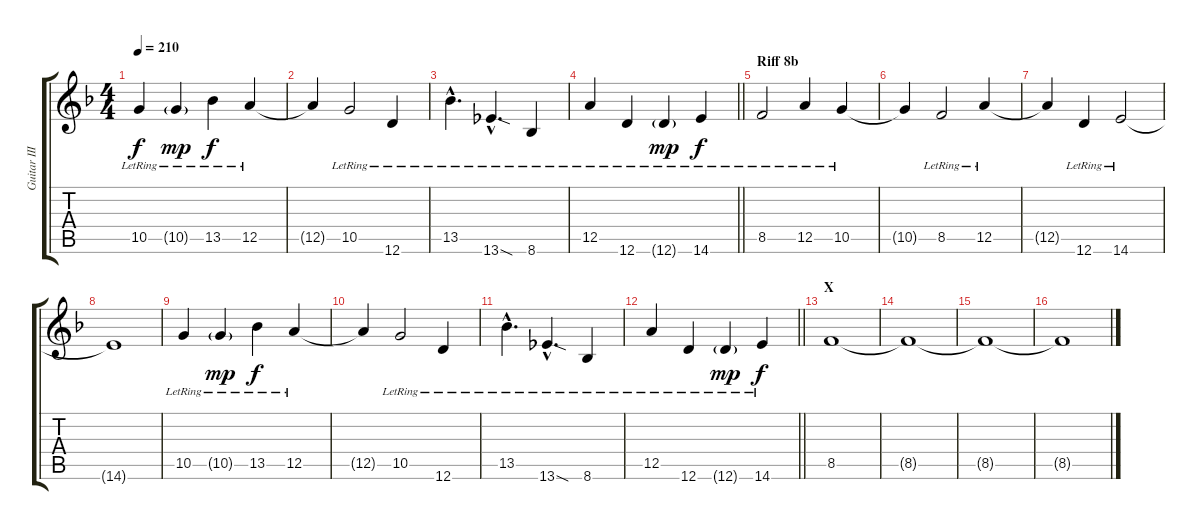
\track ("Guitar III [Center]" "Guitar III") {instrument distortionguitar}
\staff {score tabs}
\tuning (E4 B3 G3 D3 A2 D2) {hide}
\ts (4 4)
\tempo 210
\clef g2
\ks dminor
10.5{lr}.4{dy f} 10.5{g lr}.4{dy mp} 13.5{lr}.4{dy f} 12.5{lr}.4 |
12.5{t}.4 10.5{lr}.2 12.6{lr}.4 |
13.5{hac lr}.4{d} 13.6{sod hac lr}.4{d} 8.6{lr}.4 |
\barLineRight lightlight
12.5{lr}.4 12.6{lr}.4 12.6{g lr}.4{dy mp} 14.6{lr}.4{dy f} |
\section ("" "Riff 8b")
8.5{lr}.2 12.5{lr}.4 10.5{lr}.4 |
10.5{t}.4 8.5{lr}.2 12.5{lr}.4 |
12.5{t}.4 12.6{lr}.4 14.6{lr}.2 |
14.6{t}.1 |
10.5{lr}.4 10.5{g lr}.4{dy mp} 13.5{lr}.4{dy f} 12.5{lr}.4 |
12.5{t}.4 10.5{lr}.2 12.6{lr}.4 |
13.5{hac lr}.4{d} 13.6{sod hac lr}.4{d} 8.6{lr}.4 |
\barLineRight lightlight
12.5{lr}.4 12.6{lr}.4 12.6{g lr}.4{dy mp} 14.6{lr}.4{dy f} |
\section ("" "X")
8.5.1 |
8.5{t}.1{volume 12} |
8.5{t}.1{volume 7} |
8.5{t}.1{volume 0}
